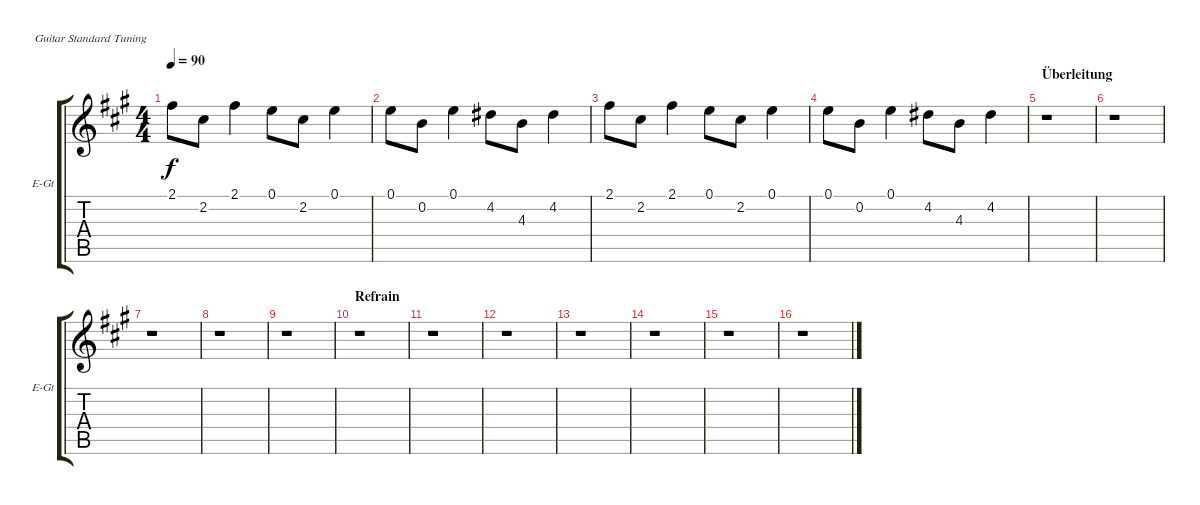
\bracketExtendMode groupsimilarinstruments
\singleTrackTrackNamePolicy allsystems
\multiTrackTrackNamePolicy allsystems
\firstSystemTrackNameOrientation horizontal
\otherSystemsTrackNameOrientation horizontal
\track ("E-Gt 1" "E-Gt") {instrument electricguitarclean}
\staff {score tabs}
\tuning (E4 B3 G3 D3 A2 E2)
\ts (4 4)
\scale
0.244444
\tempo 90
\accidentals auto
\clef g2
\ottava regular
\simile none
\ks a
2.1.8{dy f} 2.2.8 2.1.4 0.1.8 2.2.8 0.1.4 |
\scale
0.377778 0.1.8 0.2.8 0.1.4 4.2.8 4.3.8 4.2.4 |
\scale
0.314286 2.1.8 2.2.8 2.1.4 0.1.8 2.2.8 0.1.4 |
\scale
0.485714 0.1.8 0.2.8 0.1.4 4.2.8 4.3.8 4.2.4 |
\section ("" "Überleitung")
\scale
0.2 r.1 |
\scale
0.28 r.1 |
\scale
0.28 r.1 |
\scale
0.44 r.1 |
\scale
0.405405 r.1 |
\section ("" "Refrain")
\scale
0.297297 r.1 |
\scale
0.297297 r.1 |
\scale
0.333333 r.1 |
\scale
0.333333 r.1 |
\scale
0.333333 r.1 |
\scale
0.424437 r.1 |
\scale
0.424437 r.1
